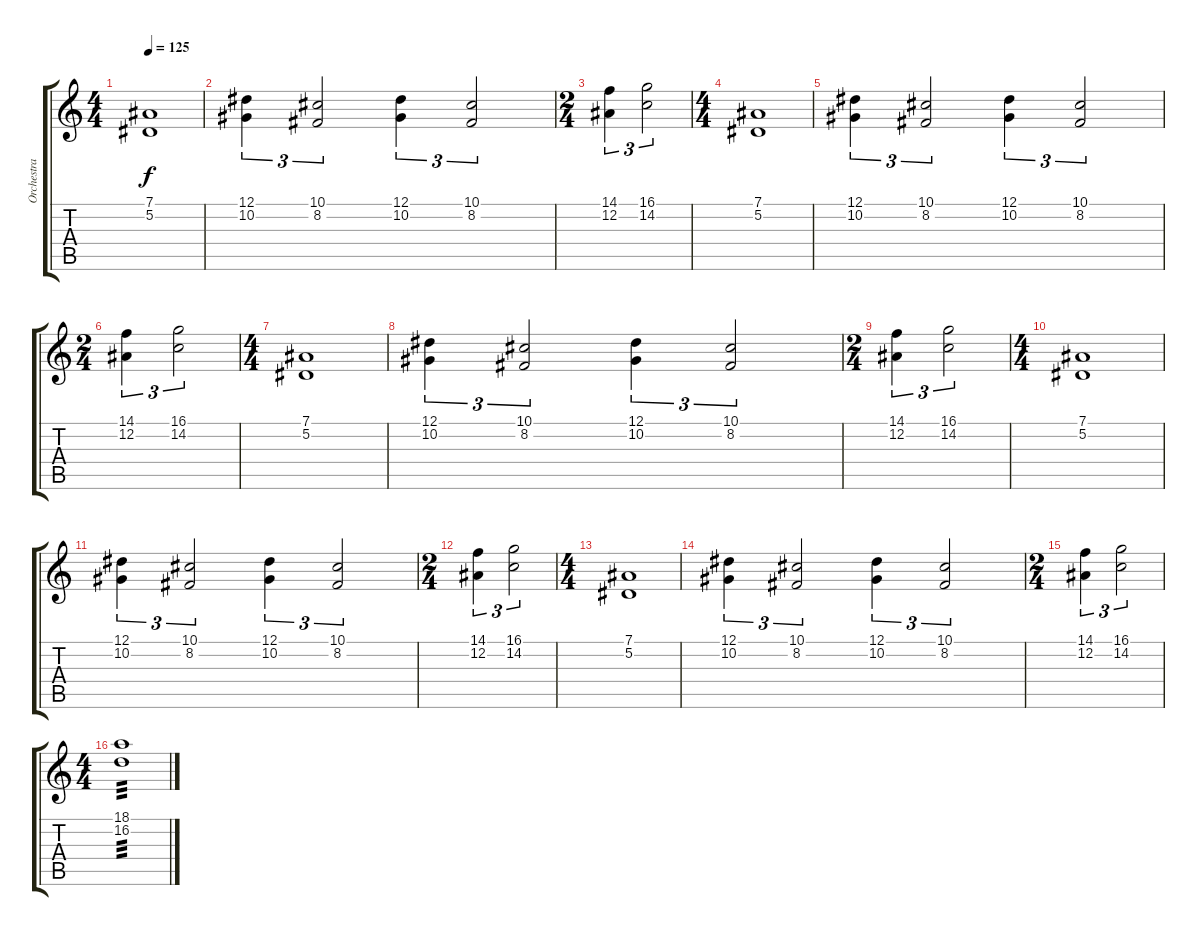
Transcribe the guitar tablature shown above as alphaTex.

\track ("Orchestra 2" "Orchestra ") {instrument stringensemble1}
\staff {score tabs}
\tuning (Eb4 Bb3 Gb3 Db3 Ab2 Eb2) {hide}
\ts (4 4)
\tempo 125
\clef g2
\ks c
(7.1 5.2).1{dy f} |
(12.1 10.2).4{tu (3 2)} (10.1 8.2).2{tu (3 2)} (12.1 10.2).4{tu (3 2)} (10.1 8.2).2{tu (3 2)} |
\ts (2 4)
(14.1 12.2).4{tu (3 2)} (16.1 14.2).2{tu (3 2)} |
\ts (4 4)
(7.1 5.2).1 |
(12.1 10.2).4{tu (3 2)} (10.1 8.2).2{tu (3 2)} (12.1 10.2).4{tu (3 2)} (10.1 8.2).2{tu (3 2)} |
\ts (2 4)
(14.1 12.2).4{tu (3 2)} (16.1 14.2).2{tu (3 2)} |
\ts (4 4)
(7.1 5.2).1 |
(12.1 10.2).4{tu (3 2)} (10.1 8.2).2{tu (3 2)} (12.1 10.2).4{tu (3 2)} (10.1 8.2).2{tu (3 2)} |
\ts (2 4)
(14.1 12.2).4{tu (3 2)} (16.1 14.2).2{tu (3 2)} |
\ts (4 4)
(7.1 5.2).1 |
(12.1 10.2).4{tu (3 2)} (10.1 8.2).2{tu (3 2)} (12.1 10.2).4{tu (3 2)} (10.1 8.2).2{tu (3 2)} |
\ts (2 4)
(14.1 12.2).4{tu (3 2)} (16.1 14.2).2{tu (3 2)} |
\ts (4 4)
(7.1 5.2).1 |
(12.1 10.2).4{tu (3 2)} (10.1 8.2).2{tu (3 2)} (12.1 10.2).4{tu (3 2)} (10.1 8.2).2{tu (3 2)} |
\ts (2 4)
(14.1 12.2).4{tu (3 2)} (16.1 14.2).2{tu (3 2)} |
\ts (4 4)
(18.1 16.2).1{tp 3}
